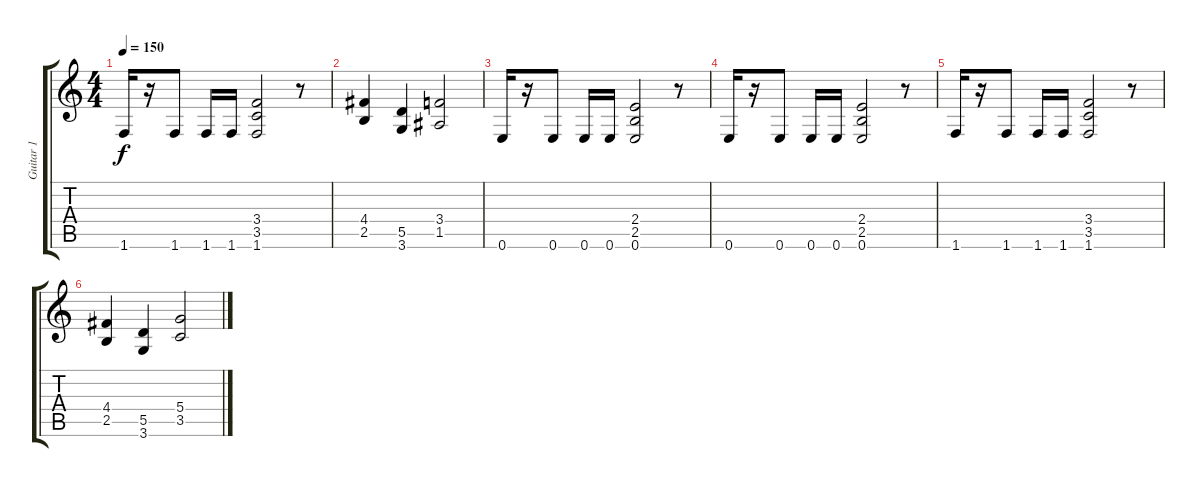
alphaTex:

\track ("Guitar 1" "Guitar 1") {instrument distortionguitar}
\staff {score tabs}
\tuning (E4 B3 G3 D3 A2 E2) {hide}
\ts (4 4)
\tempo 150
\clef g2
\ks c
1.6.16{dy f} r.16 1.6.8 1.6.16 1.6.16 (3.4 3.5 1.6).2 r.8 |
(4.4 2.5).4 (5.5 3.6).4 (3.4 1.5).2 |
0.6.16 r.16 0.6.8 0.6.16 0.6.16 (2.4 2.5 0.6).2 r.8 |
0.6.16 r.16 0.6.8 0.6.16 0.6.16 (2.4 2.5 0.6).2 r.8 |
1.6.16 r.16 1.6.8 1.6.16 1.6.16 (3.4 3.5 1.6).2 r.8 |
(4.4 2.5).4 (5.5 3.6).4 (5.4 3.5).2
